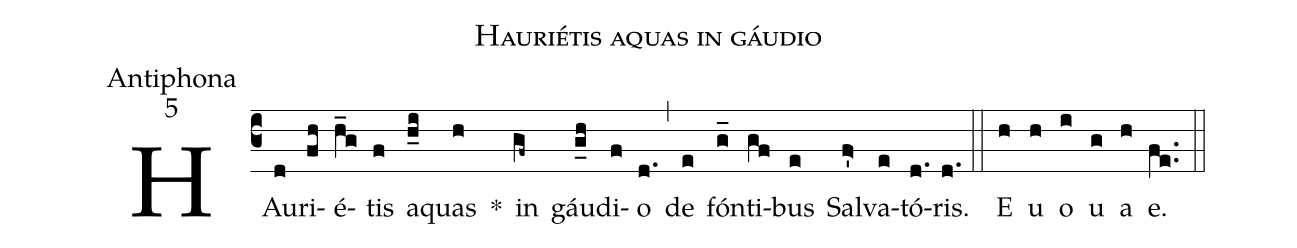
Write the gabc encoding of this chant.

name:Hauriétis aquas in gáudio;
office-part:Antiphona;
mode:5;
%%
(c3) HAu(d)ri(fh)é(h_g)tis(f) a(h_i)quas(h) *() in(gf~) gáu(g_h)di(f)o(d.) (,) de(e) fón(g_)ti(gf)bus(e) Sal(f>')va(e)tó(d.)ris.(d.) (::)
<eu>E(h) u(h) o(i) u(g) a(h) e.</eu>(fe..) (::)
